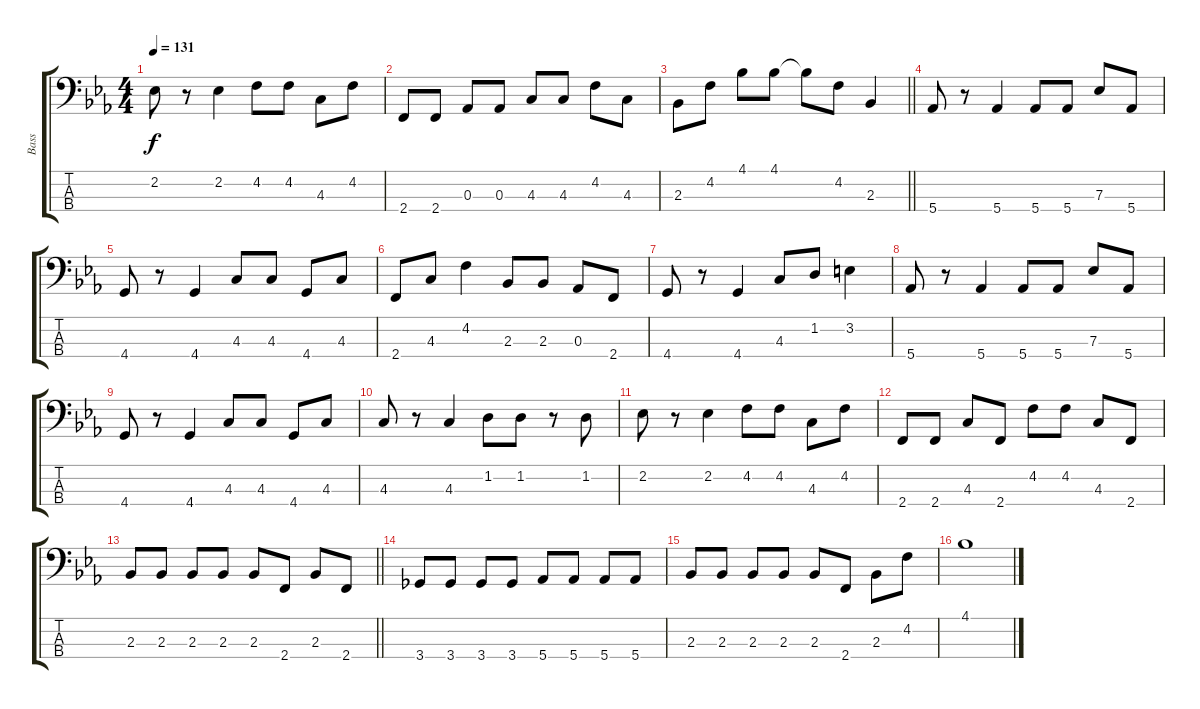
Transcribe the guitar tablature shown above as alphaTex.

\track ("Bass" "Bass") {instrument electricbassfinger}
\staff {score tabs}
\tuning (Gb2 Db2 Ab1 Eb1) {hide}
\ts (4 4)
\tempo 131
\clef f4
\ks eb
2.2.8{dy f} r.8 2.2.4 4.2.8 4.2.8 4.3.8 4.2.8 |
2.4.8 2.4.8 0.3.8 0.3.8 4.3.8 4.3.8 4.2.8 4.3.8 |
\barLineRight lightlight
2.3.8 4.2.8 4.1.8 4.1.8 4.1{t}.8 4.2.8 2.3.4 |
5.4.8 r.8 5.4.4 5.4.8 5.4.8 7.3.8 5.4.8 |
4.4.8 r.8 4.4.4 4.3.8 4.3.8 4.4.8 4.3.8 |
2.4.8 4.3.8 4.2.4 2.3.8 2.3.8 0.3.8 2.4.8 |
4.4.8 r.8 4.4.4 4.3.8 1.2.8 3.2.4 |
5.4.8 r.8 5.4.4 5.4.8 5.4.8 7.3.8 5.4.8 |
4.4.8 r.8 4.4.4 4.3.8 4.3.8 4.4.8 4.3.8 |
4.3.8 r.8 4.3.4 1.2.8 1.2.8 r.8 1.2.8 |
2.2.8 r.8 2.2.4 4.2.8 4.2.8 4.3.8 4.2.8 |
2.4.8 2.4.8 4.3.8 2.4.8 4.2.8 4.2.8 4.3.8 2.4.8 |
\barLineRight lightlight
2.3.8 2.3.8 2.3.8 2.3.8 2.3.8 2.4.8 2.3.8 2.4.8 |
3.4.8 3.4.8 3.4.8 3.4.8 5.4.8 5.4.8 5.4.8 5.4.8 |
2.3.8 2.3.8 2.3.8 2.3.8 2.3.8 2.4.8 2.3.8 4.2.8 |
4.1.1
